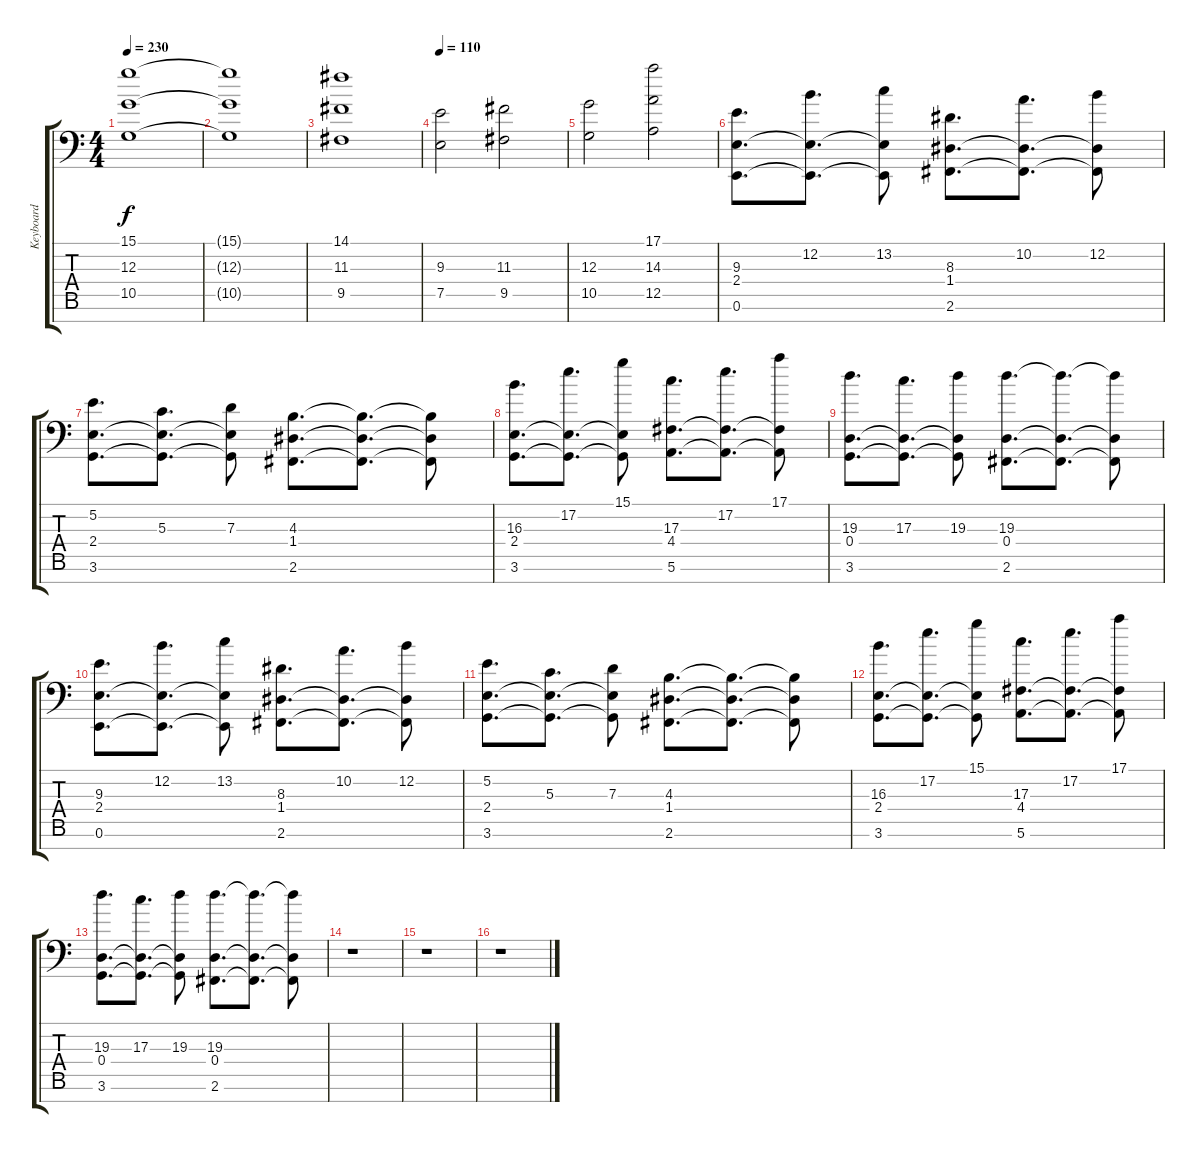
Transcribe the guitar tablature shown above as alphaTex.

\track ("Keyboard" "Keyboard") {instrument synthstrings2}
\staff {score tabs}
\tuning (E4 B3 G3 D3 A2 E2 A1) {hide}
\ts (4 4)
\tempo 230
\clef f4
\ks c
(15.1 12.3 10.5).1{dy f} |
(15.1{t} 12.3{t} 10.5{t}).1 |
(14.1 11.3 9.5).1 |
\tempo 110
(9.3 7.5).2 (11.3 9.5).2 |
(12.3 10.5).2 (17.1 14.3 12.5).2 |
(9.3 2.4 0.6).8{d} (12.2 2.4{t} 0.6{t}).8{d} (13.2 2.4{t} 0.6{t}).8 (8.3 1.4 2.6).8{d} (10.2 1.4{t} 2.6{t}).8{d} (12.2 1.4{t} 2.6{t}).8 |
(5.2 2.4 3.6).8{d} (5.3 2.4{t} 3.6{t}).8{d} (7.3 2.4{t} 3.6{t}).8 (4.3 1.4 2.6).8{d} (4.3{t} 1.4{t} 2.6{t}).8{d} (4.3{t} 1.4{t} 2.6{t}).8 |
(16.3 2.4 3.6).8{d} (17.2 2.4{t} 3.6{t}).8{d} (15.1 2.4{t} 3.6{t}).8 (17.3 4.4 5.6).8{d} (17.2 4.4{t} 5.6{t}).8{d} (17.1 4.4{t} 5.6{t}).8 |
(19.3 0.4 3.6).8{d} (17.3 0.4{t} 3.6{t}).8{d} (19.3 0.4{t} 3.6{t}).8 (19.3 0.4 2.6).8{d} (19.3{t} 0.4{t} 2.6{t}).8{d} (19.3{t} 0.4{t} 2.6{t}).8 |
(9.3 2.4 0.6).8{d} (12.2 2.4{t} 0.6{t}).8{d} (13.2 2.4{t} 0.6{t}).8 (8.3 1.4 2.6).8{d} (10.2 1.4{t} 2.6{t}).8{d} (12.2 1.4{t} 2.6{t}).8 |
(5.2 2.4 3.6).8{d} (5.3 2.4{t} 3.6{t}).8{d} (7.3 2.4{t} 3.6{t}).8 (4.3 1.4 2.6).8{d} (4.3{t} 1.4{t} 2.6{t}).8{d} (4.3{t} 1.4{t} 2.6{t}).8 |
(16.3 2.4 3.6).8{d} (17.2 2.4{t} 3.6{t}).8{d} (15.1 2.4{t} 3.6{t}).8 (17.3 4.4 5.6).8{d} (17.2 4.4{t} 5.6{t}).8{d} (17.1 4.4{t} 5.6{t}).8 |
(19.3 0.4 3.6).8{d} (17.3 0.4{t} 3.6{t}).8{d} (19.3 0.4{t} 3.6{t}).8 (19.3 0.4 2.6).8{d} (19.3{t} 0.4{t} 2.6{t}).8{d} (19.3{t} 0.4{t} 2.6{t}).8 |
r.1 |
r.1 |
r.1
